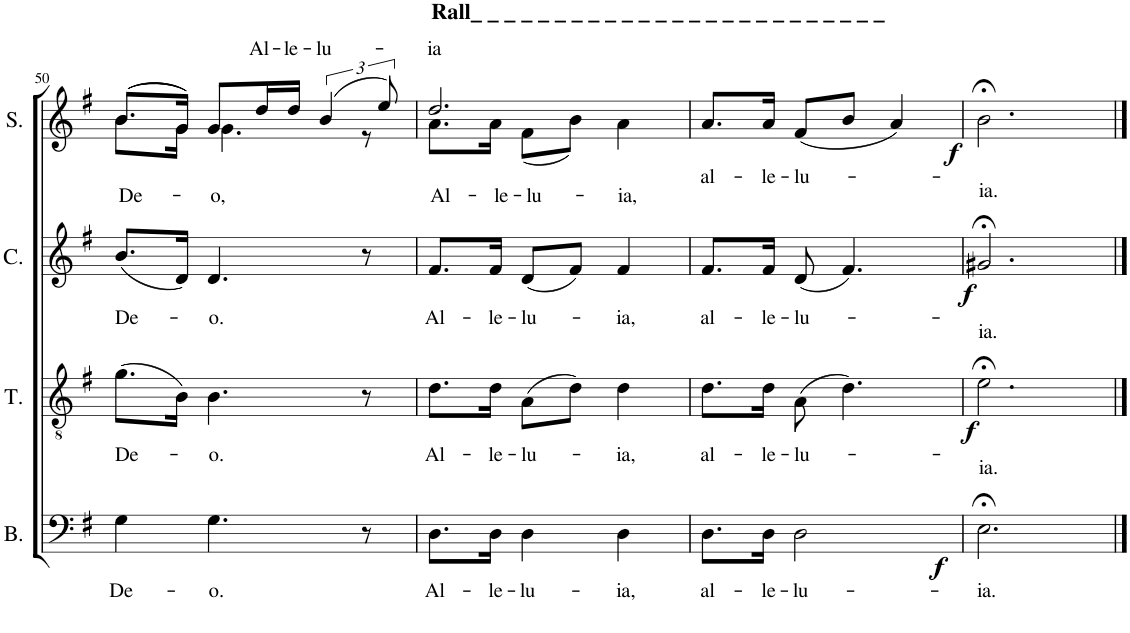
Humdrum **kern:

**kern	**text	**dynam	**kern	**text	**dynam	**kern	**text	**dynam	**kern	**text	**dynam
*part4	*part4	*part4	*part3	*part3	*part3	*part2	*part2	*part2	*part1	*part1	*part1
*staff4	*staff4	*staff4	*staff3	*staff3	*staff3	*staff2	*staff2	*staff2	*staff1	*staff1	*staff1
*I"Bassi	*	*	*I"Tenori	*	*	*I"Contralti	*	*	*I"Soprani	*	*
*I'B.	*	*	*I'T.	*	*	*I'C.	*	*	*I'S.	*	*
!!LO:PB:g=z
*clefF4	*	*	*clefGv2	*	*	*clefG2	*	*	*clefG2	*	*
*	*	*	*	*	*	*	*	*	*Trd1c2	*	*
*k[f#]	*	*	*k[f#]	*	*	*k[f#]	*	*	*k[f#]	*	*
*M3/4	*	*	*M3/4	*	*	*M3/4	*	*	*M3/4	*	*
=50	=50	=50	=50	=50	=50	=50	=50	=50	=50	=50	=50
!	!LO:LY:b	!	!	!LO:LY:b	!	!	!LO:LY:b	!	!	!LO:LY:b	!
*	*	*	*	*	*	*	*	*	*^	*	*
4G\	De-	.	(8.g\L	De-	.	(8.b/L	De-	.	((8.b/L	8.b\L	De-	.
.	.	.	16B\Jk)	.	.	16d/Jk)	.	.	16g/Jk))	16g\Jk	.	.
!	!LO:LY:b	!	!	!LO:LY:b	!	!	!LO:LY:b	!	!	!	!LO:LY:b	!
4.G\	-o.	.	4.B\	-o.	.	4.d/	-o.	.	8g/L	4.g\	-o,	.
!	!	!	!	!	!	!	!	!	!	!	!LO:LY:a	!
.	.	.	.	.	.	.	.	.	16dd/L	.	Al-	.
!	!	!	!	!	!	!	!	!	!	!	!LO:LY:a	!
.	.	.	.	.	.	.	.	.	16dd/JJ	.	-le-	.
!	!	!	!	!	!	!	!	!	!	!	!LO:LY:a	!
.	.	.	.	.	.	.	.	.	(6b/	.	-lu-	.
8r	.	.	8r	.	.	8r	.	.	.	8r	.	.
.	.	.	.	.	.	.	.	.	12ee/)	.	.	.
=51	=51	=51	=51	=51	=51	=51	=51	=51	=51	=51	=51	=51
!	!	!	!	!	!	!	!	!	!LO:TX:a:B:t=Rall_ _ _ _ _ _ _ _ _ _ _ _ _ _ _ _ _ _ _ _ _ _ _ _ _	!	!	!
!	!LO:LY:b	!	!	!LO:LY:b	!	!	!LO:LY:b	!	!	!	!LO:LY:a	!
!	!	!	!	!	!	!	!	!	!	!	!LO:LY:b	!
8.D\L	Al-	.	8.d\L	Al-	.	8.f#/L	Al-	.	2.dd/	8.a\L	Al-	.
!	!LO:LY:b	!	!	!LO:LY:b	!	!	!LO:LY:b	!	!	!	!LO:LY:b	!
16D\Jk	-le-	.	16d\Jk	-le-	.	16f#/Jk	-le-	.	.	16a\Jk	-le-	.
!	!LO:LY:b	!	!	!LO:LY:b	!	!	!LO:LY:b	!	!	!	!LO:LY:b	!
4D\	-lu-	.	(8A\L	-lu-	.	(8d/L	-lu-	.	.	(8f#\L	-lu-	.
.	.	.	8d\J)	.	.	8f#/J)	.	.	.	8b\J)	.	.
!	!LO:LY:b	!	!	!LO:LY:b	!	!	!LO:LY:b	!	!	!	!LO:LY:b	!
4D\	-ia,	.	4d\	ia,	.	4f#/	ia,	.	.	4a\	-ia,	.
=52	=52	=52	=52	=52	=52	=52	=52	=52	=52	=52	=52	=52
!	!LO:LY:b	!	!	!LO:LY:b	!	!	!LO:LY:b	!	!	!	!LO:LY:b	!
*	*	*	*	*	*	*	*	*	*v	*v	*	*
8.D\L	al-	.	8.d\L	al-	.	8.f#/L	-al-	.	8.a/L	al-	.
!	!LO:LY:b	!	!	!LO:LY:b	!	!	!LO:LY:b	!	!	!LO:LY:b	!
16D\Jk	-le-	.	16d\Jk	-le-	.	16f#/Jk	-le-	.	16a/Jk	-le-	.
!	!LO:LY:b	!LO:DY:b	!	!LO:LY:b	!	!	!LO:LY:b	!	!	!LO:LY:b	!
2D\	-lu-	f	(8A\	-lu-	.	(8d/	-lu-	.	(8f#/L	-lu-	.
.	.	.	4.d\)	.	.	4.f#/)	.	.	8b/J	.	.
!	!	!	!	!	!	!	!	!	!	!	!LO:DY:b
.	.	.	.	.	.	.	.	.	4a/)	.	f
=53	=53	=53	=53	=53	=53	=53	=53	=53	=53	=53	=53
!	!LO:LY:b	!	!	!LO:LY:b	!LO:DY:b	!	!LO:LY:b	!LO:DY:b	!	!LO:LY:b	!
2.E;<\	-ia.	.	2.e;<\	-ia.	f	2.g#X;</	-ia.	f	2.b;<\	-ia.	.
==	==	==	==	==	==	==	==	==	==	==	==
*-	*-	*-	*-	*-	*-	*-	*-	*-	*-	*-	*-
